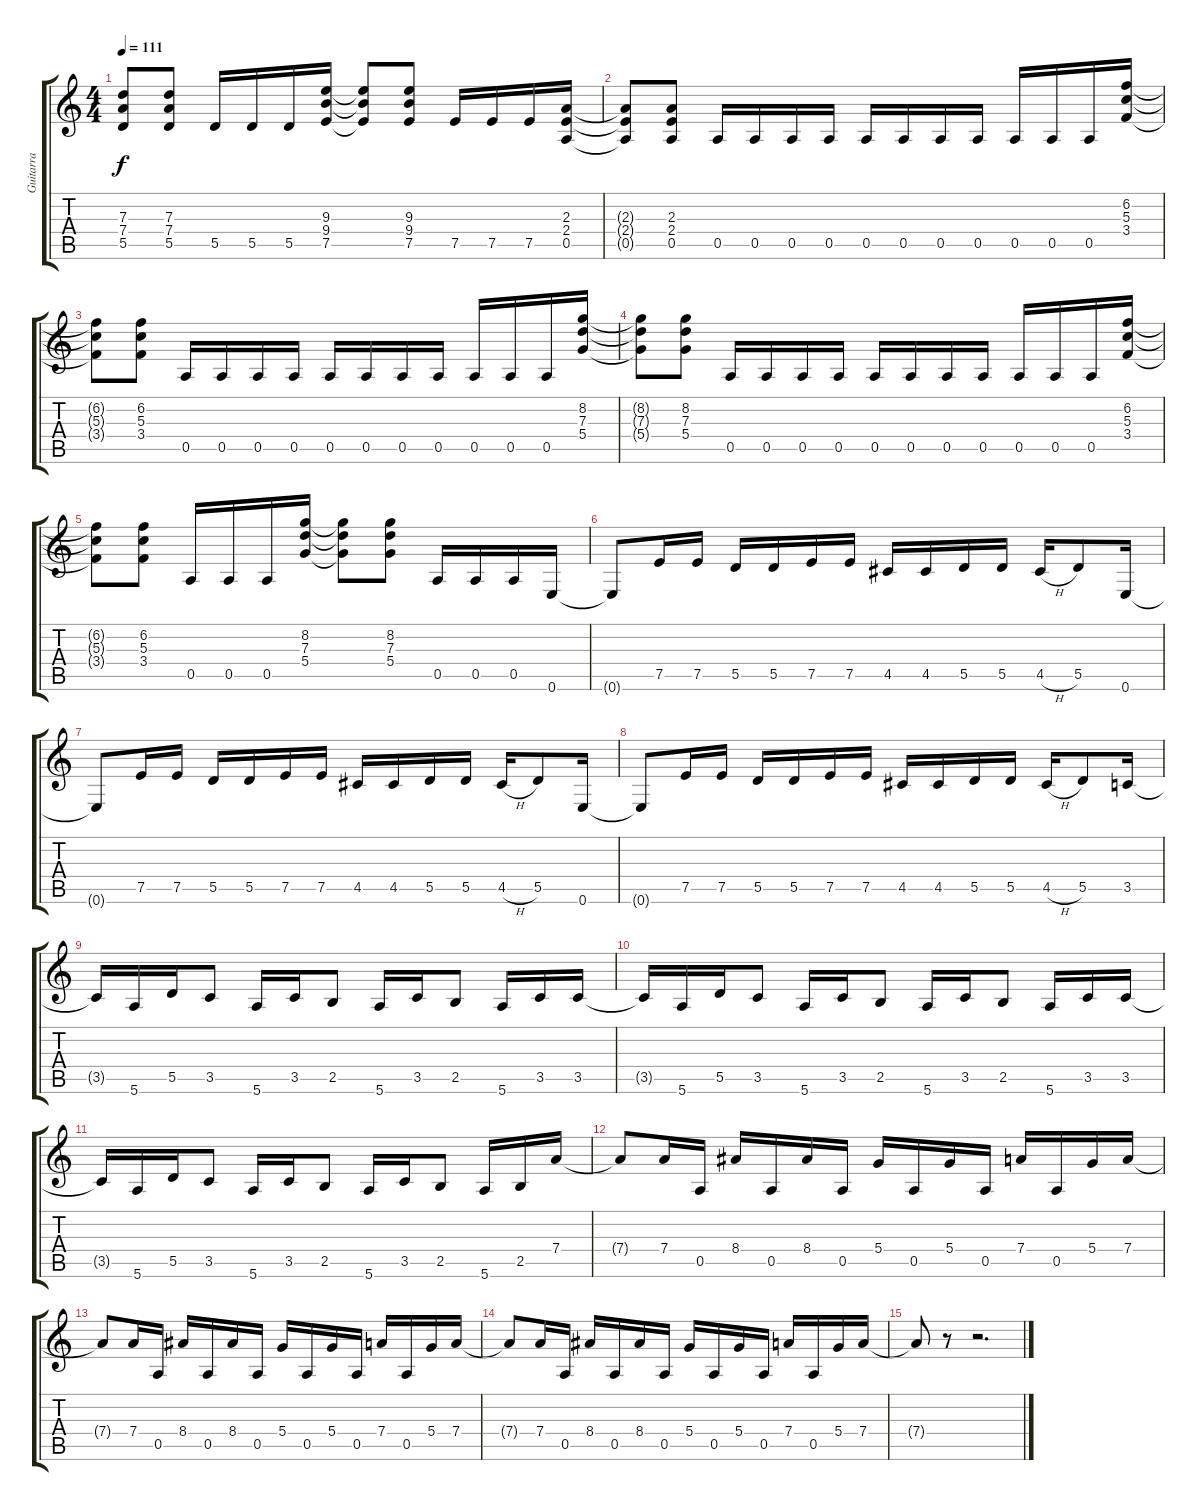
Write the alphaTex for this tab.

\track ("Guitarra" "Guitarra") {instrument distortionguitar}
\staff {score tabs}
\tuning (E4 B3 G3 D3 A2 E2) {hide}
\ts (4 4)
\tempo 111
\clef g2
\ks c
(7.3{t} 7.4{t} 5.5{t}).8{dy f} (7.3 7.4 5.5).8 5.5.16 5.5.16 5.5.16 (9.3 9.4 7.5).16 (9.3{t} 9.4{t} 7.5{t}).8 (9.3 9.4 7.5).8 7.5.16 7.5.16 7.5.16 (2.3 2.4 0.5).16 |
(2.3{t} 2.4{t} 0.5{t}).8 (2.3 2.4 0.5).8 0.5.16 0.5.16 0.5.16 0.5.16 0.5.16 0.5.16 0.5.16 0.5.16 0.5.16 0.5.16 0.5.16 (6.2 5.3 3.4).16 |
(6.2{t} 5.3{t} 3.4{t}).8 (6.2 5.3 3.4).8 0.5.16 0.5.16 0.5.16 0.5.16 0.5.16 0.5.16 0.5.16 0.5.16 0.5.16 0.5.16 0.5.16 (8.2 7.3 5.4).16 |
(8.2{t} 7.3{t} 5.4{t}).8 (8.2 7.3 5.4).8 0.5.16 0.5.16 0.5.16 0.5.16 0.5.16 0.5.16 0.5.16 0.5.16 0.5.16 0.5.16 0.5.16 (6.2 5.3 3.4).16 |
(6.2{t} 5.3{t} 3.4{t}).8 (6.2 5.3 3.4).8 0.5.16 0.5.16 0.5.16 (8.2 7.3 5.4).16 (8.2{t} 7.3{t} 5.4{t}).8 (8.2 7.3 5.4).8 0.5.16 0.5.16 0.5.16 0.6.16 |
0.6{t}.8 7.5.16 7.5.16 5.5.16 5.5.16 7.5.16 7.5.16 4.5.16 4.5.16 5.5.16 5.5.16 4.5{h}.16 5.5.8 0.6.16 |
0.6{t}.8 7.5.16 7.5.16 5.5.16 5.5.16 7.5.16 7.5.16 4.5.16 4.5.16 5.5.16 5.5.16 4.5{h}.16 5.5.8 0.6.16 |
0.6{t}.8 7.5.16 7.5.16 5.5.16 5.5.16 7.5.16 7.5.16 4.5.16 4.5.16 5.5.16 5.5.16 4.5{h}.16 5.5.8 3.5.16 |
3.5{t}.16 5.6.16 5.5.16 3.5.8 5.6.16 3.5.16 2.5.8 5.6.16 3.5.16 2.5.8 5.6.16 3.5.16 3.5.16 |
3.5{t}.16 5.6.16 5.5.16 3.5.8 5.6.16 3.5.16 2.5.8 5.6.16 3.5.16 2.5.8 5.6.16 3.5.16 3.5.16 |
3.5{t}.16 5.6.16 5.5.16 3.5.8 5.6.16 3.5.16 2.5.8 5.6.16 3.5.16 2.5.8 5.6.16 2.5.16 7.4.16 |
7.4{t}.8 7.4.16 0.5.16 8.4.16 0.5.16 8.4.16 0.5.16 5.4.16 0.5.16 5.4.16 0.5.16 7.4.16 0.5.16 5.4.16 7.4.16 |
7.4{t}.8 7.4.16 0.5.16 8.4.16 0.5.16 8.4.16 0.5.16 5.4.16 0.5.16 5.4.16 0.5.16 7.4.16 0.5.16 5.4.16 7.4.16 |
7.4{t}.8 7.4.16 0.5.16 8.4.16 0.5.16 8.4.16 0.5.16 5.4.16 0.5.16 5.4.16 0.5.16 7.4.16 0.5.16 5.4.16 7.4.16 |
7.4{t}.8 r.8 r.2{d}
